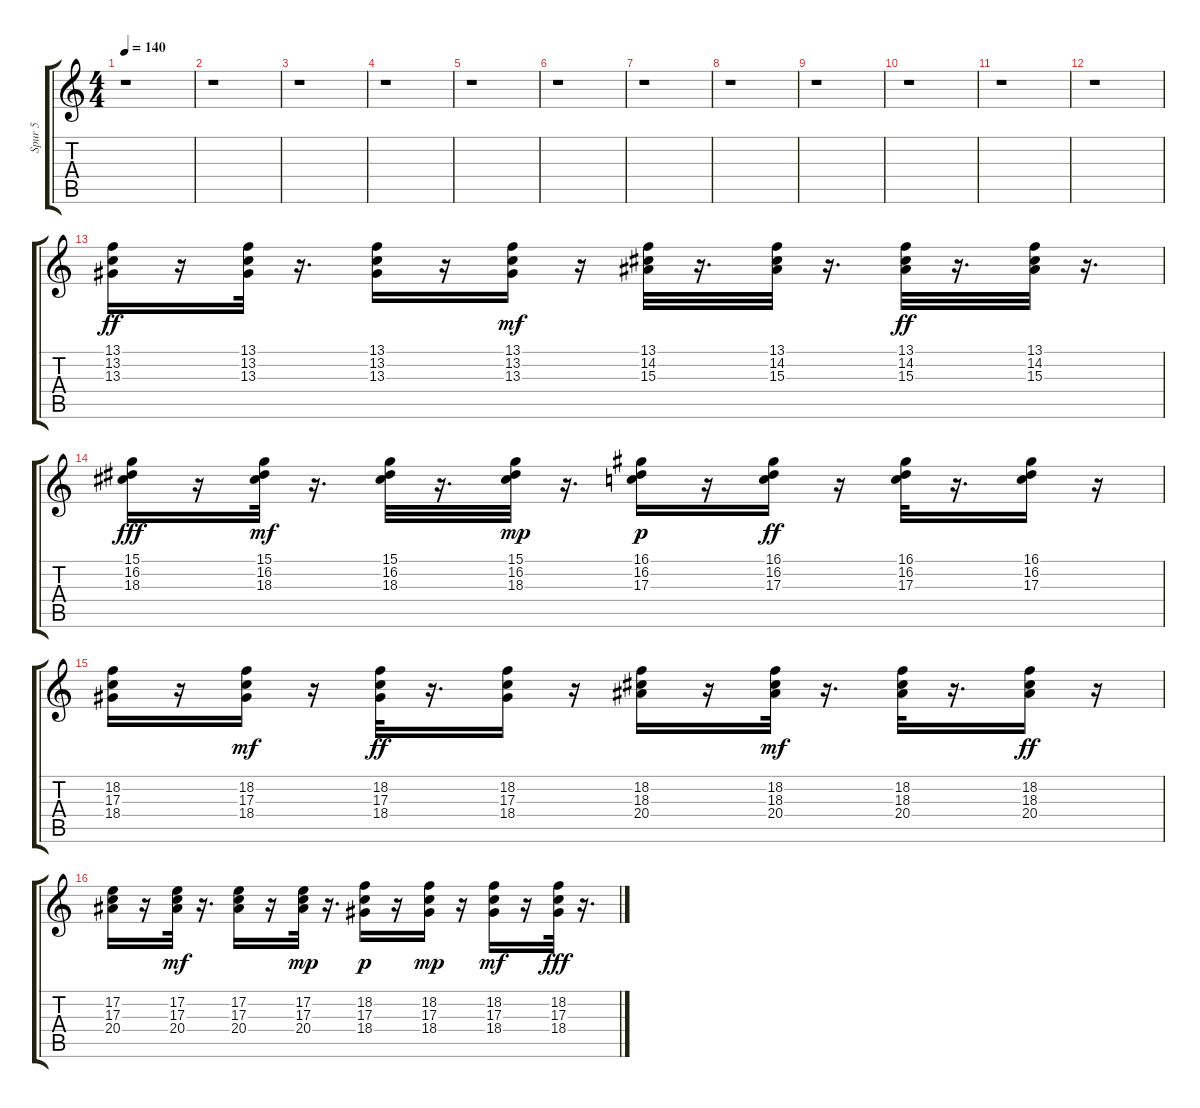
\track ("Spur 5" "Spur 5") {instrument honkytonkpiano}
\staff {score tabs}
\tuning (E4 B3 G3 D3 A2 E2) {hide}
\ts (4 4)
\tempo 140
\clef g2
\ks c
r.1{dy fff} |
r.1 |
r.1 |
r.1 |
r.1 |
r.1 |
r.1 |
r.1 |
r.1 |
r.1 |
r.1 |
r.1 |
(13.1 13.2 13.3).16{dy ff} r.16 (13.1 13.2 13.3).32 r.16{d} (13.1 13.2 13.3).16 r.16 (13.1 13.2 13.3).16{dy mf} r.16 (13.1 14.2 15.3).32 r.16{d} (13.1 14.2 15.3).32 r.16{d} (13.1 14.2 15.3).32{dy ff} r.16{d} (13.1 14.2 15.3).32 r.16{d} |
(15.1 16.2 18.3).16{dy fff} r.16 (15.1 16.2 18.3).32{dy mf} r.16{d} (15.1 16.2 18.3).32 r.16{d} (15.1 16.2 18.3).32{dy mp} r.16{d} (16.1 16.2 17.3).16{dy p} r.16 (16.1 16.2 17.3).16{dy ff} r.16 (16.1 16.2 17.3).32 r.16{d} (16.1 16.2 17.3).16 r.16 |
(18.2 17.3 18.4).16 r.16 (18.2 17.3 18.4).16{dy mf} r.16 (18.2 17.3 18.4).32{dy ff} r.16{d} (18.2 17.3 18.4).16 r.16 (18.2 18.3 20.4).16 r.16 (18.2 18.3 20.4).32{dy mf} r.16{d} (18.2 18.3 20.4).32 r.16{d} (18.2 18.3 20.4).16{dy ff} r.16 |
(17.2 17.3 20.4).16 r.16 (17.2 17.3 20.4).32{dy mf} r.16{d} (17.2 17.3 20.4).16 r.16 (17.2 17.3 20.4).32{dy mp} r.16{d} (18.2 17.3 18.4).16{dy p} r.16 (18.2 17.3 18.4).16{dy mp} r.16 (18.2 17.3 18.4).16{dy mf} r.16 (18.2 17.3 18.4).32{dy fff} r.16{d}
